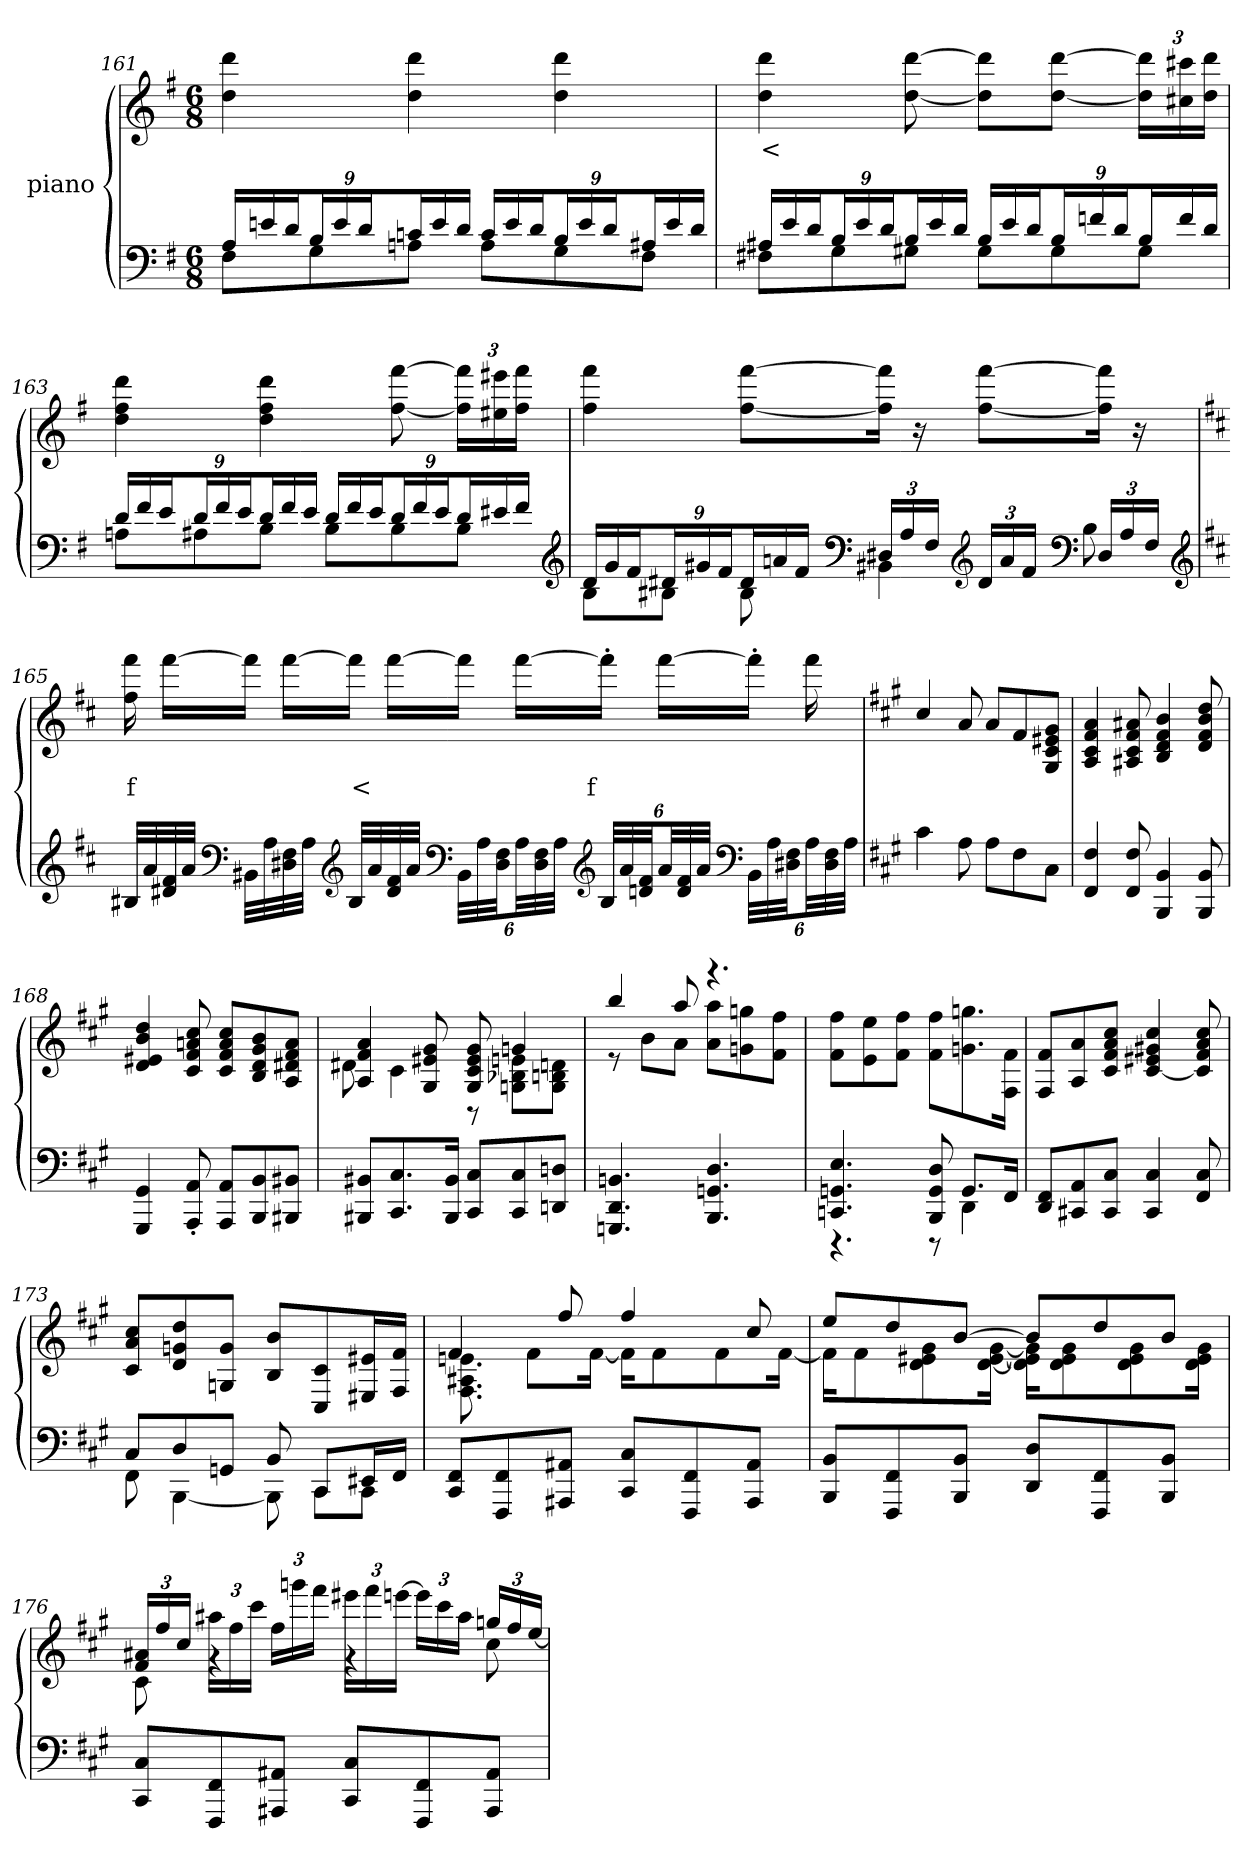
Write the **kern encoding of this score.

**kern	**kern	**text
*part2	*part1	*part1
*staff2	*staff1	*staff1
*	*I"piano	*
*clefF4	*clefG2	*
*k[f#]	*k[f#]	*
*M6/8	*M6/8	*
=161	=161	=161
*^	*	*
24A/LL	8F#\L	4dd\ 4ddd\	.
24en/	.	.	.
24d/J	.	.	.
24B/L	8G\	.	.
24e/	.	.	.
24d/J	.	.	.
24cn/L	8An\J	4dd\ 4ddd\	.
24e/	.	.	.
24d/JJ	.	.	.
24c/LL	8A\L	.	.
24e/	.	.	.
24d/J	.	.	.
24B/L	8G\	4dd\ 4ddd\	.
24e/	.	.	.
24d/J	.	.	.
24A#X/L	8F#\J	.	.
24e/	.	.	.
24d/JJ	.	.	.
=162	=162	=162	=162
24A#X/LL	8F#X\L	4dd\ 4ddd\	<
24e/	.	.	.
24d/J	.	.	.
24B/L	8G\	.	.
24e/	.	.	.
24d/J	.	.	.
24B/L	8G#X\J	[8dd\ [8ddd\	.
24e/	.	.	.
24d/JJ	.	.	.
24B/LL	8G#\L	8dd\] 8ddd\]L	.
24e/	.	.	.
24d/J	.	.	.
24B/L	8G#\	[8dd\ [8ddd\J	.
24fn/	.	.	.
24d/J	.	.	.
24B/L	8G#\J	24dd\] 24ddd\]LL	.
24f/	.	24cc#X\ 24ccc#X\	.
24d/JJ	.	24dd\ 24ddd\JJ	.
=163	=163	=163	=163
24d/LL	8An\L	4dd\ 4ff#\ 4ddd\	.
24f#/	.	.	.
24e/J	.	.	.
24d/L	8A#X\	.	.
24f#/	.	.	.
24e/J	.	.	.
24d/L	8B\J	4dd\ 4ff#\ 4ddd\	.
24f#/	.	.	.
24e/JJ	.	.	.
24d/LL	8B\L	.	.
24f#/	.	.	.
24e/J	.	.	.
24d/L	8B\	[8ff#\ [8fff#\	.
24f#/	.	.	.
24e/J	.	.	.
24d/L	8B\J	24ff#\] 24fff#\]LL	.
24e#X/	.	24ee#X\ 24eee#X\	.
24f#/JJ	.	24ff#\ 24fff#\JJ	.
*clefG2	*	*	*
=164	=164	=164	=164
24d/LL	8B\L	4ff#\ 4fff#\	.
24g/	.	.	.
24f#/J	.	.	.
24d#X/L	8B#X\J	.	.
24g#X/	.	.	.
24f#/J	.	.	.
24d#/L	8B#\	[8ff#\ [8fff#\L	.
24an/	.	.	.
24f#/JJ	.	.	.
*clefF4	*	*	*
24D#/LL	4BB#\	16ff#\] 16fff#\]Jk	.
24A/	.	.	.
.	.	16r	.
24F#/JJ	.	.	.
*clefG2	*	*	*
24d#/LL	.	[8ff#\ [8fff#\L	.
24a/	.	.	.
24f#/JJ	.	.	.
*clefF4	*	*	*
24D#/LL	8B#\	16ff#\] 16fff#\]Jk	.
24A/	.	.	.
.	.	16r	.
24F#/JJ	.	.	.
*v	*v	*	*
*clefG2	*	*
=165	=165	=165
*k[f#c#]	*k[f#c#]	*
32B#X/LLL	16ff#\ 16fff#\	f
32a/	.	.
32d#X/ 32f#/	[16fff#\LL	.
32a/JJJ	.	.
*clefF4	*	*
32BB#\LLL	16fff#\JJ]	.
32A\	.	.
32D#\ 32F#\	[16fff#\LL	.
32A\JJJ	.	.
*clefG2	*	*
32B#/LLL	16fff#\JJ]	<
32a/	.	.
32d#/ 32f#/	[16fff#\LL	.
32a/JJJ	.	.
*clefF4	*	*
48BB#\LLL	16fff#\JJ]	.
48A\	.	.
48D#\ 48F#\JJ	.	.
48A\LL	[16fff#\LL	.
48D#\ 48F#\	.	.
48A\JJJ	.	.
*clefG2	*	*
48B#/LLL	16fff#'>\JJ]	f
48a/	.	.
48dn/ 48f#/JJ	.	.
48a/LL	[16fff#\LL	.
48d/ 48f#/	.	.
48a/JJJ	.	.
*clefF4	*	*
48BB#\LLL	16fff#'>\JJ]	.
48A\	.	.
48D#X\ 48F#\JJ	.	.
48A\LL	16fff#\	.
48D#\ 48F#\	.	.
48A\JJJ	.	.
=166	=166	=166
*k[f#c#g#]	*k[f#c#g#]	*
4c#\	4cc#/	.
8A\	8a/	.
8A\L	8a/L	.
8F#\	8f#/	.
8C#\J	8G#/ 8c#/ 8e#X/ 8g#/J	.
=167	=167	=167
4FF#/ 4F#/	4A/ 4c#/ 4f#/ 4a/	.
8FF#/ 8F#/	8A#X/ 8c#/ 8f#/ 8a#X/	.
4BBB/ 4BB/	4B/ 4d/ 4f#/ 4b/	.
8BBB/ 8BB/	8d/ 8f#/ 8b/ 8dd/	.
=168	=168	=168
4GGG#/ 4GG#/	4d/ 4e#X/ 4b/ 4dd/	.
8AAA/'> 8AA/'>	8c#/ 8f#/ 8an/ 8cc#/	.
8AAA/ 8AA/L	8c#/ 8f#/ 8a/ 8cc#/L	.
8BBB/ 8BB/	8B/ 8d/ 8g#/ 8b/	.
8BBB#X/ 8BB#X/J	8A/ 8d#X/ 8f#/ 8a/J	.
=169	=169	=169
*	*^	*
8BBB#X/ 8BB#X/L	4A/ 4f#/ 4a/	8d#X\	.
8.CC#/ 8.C#/	.	4c#\	.
.	8G#/ 8e#X/ 8g#/	.	.
16BBB#/ 16BB#/Jk	.	.	.
8CC#/ 8C#/L	8G#/ 8c#/ 8e#/ 8g#/	8r	.
8CC#/ 8C#/	4gn/	8Gn\ 8B-X\ 8en\L	.
8DDn/ 8Dn/J	.	8G\ 8Bn\ 8dn\J	.
=170	=170	=170	=170
4.GGGn/ 4.DD/ 4.BBn/	4bb/	8r	.
.	.	8b\L	.
.	8aa/	8a\J	.
4.BBB/ 4.GGn/ 4.D/	4.r	8a\ 8aa\L	.
.	.	8gn\ 8ggn\	.
.	.	8f#\ 8ff#\J	.
*	*v	*v	*
=171	=171	=171
*^	*	*
4.CCn/ 4.GGn/ 4.E/	4.r	8f#\ 8ff#\L	.
.	.	8e\ 8ee\	.
.	.	8f#\ 8ff#\J	.
8BBB/ 8GG/ 8D/	8r	8f#\ 8ff#\L	.
8.GG/L	4DD\	8.gn\ 8.ggn\	.
16FF#/Jk	.	16F#\ 16f#\Jk	.
*v	*v	*	*
=172	=172	=172
8DD/ 8FF#/L	8F#/ 8f#/L	.
8CC#X/ 8AA/	8A/ 8a/	.
8CC#/ 8C#/J	8c#/ 8f#/ 8a/ 8cc#/J	.
4CC#/ 4C#/	[4c#/ 4e#X/ 4g#X/ 4cc#/	.
8FF#/ 8C#/	8c#/] 8f#/ 8a/ 8cc#/	.
=173	=173	=173
*^	*	*
8C#/L	8FF#\	8c#/ 8a/ 8cc#/L	.
8D/	[4BBB\	8d/ 8gn/ 8dd/	.
8GGn/J	.	8Gn/ 8g/J	.
8BB/	8BBB\]	8B/ 8b/L	.
8CC#/L	8CC#\L	8C#/ 8c#/	.
16EE#X/L	8CC#\J	16E#X/ 16e#X/L	.
16FF#/JJ	.	16F#/ 16f#/JJ	.
*v	*v	*	*
=174	=174	=174
*	*^	*
8CC#/ 8FF#/L	4f#/	8.F#\ 8.A#X\ 8.en\	.
8FFF#/ 8FF#/	.	.	.
.	.	8f#\L	.
8AAA#X/ 8AA#X/J	8ff#/	.	.
.	.	[16f#\Jk	.
8CC#/ 8C#/L	4ff#/	16f#\KL]	.
.	.	8f#\	.
8FFF#/ 8FF#/	.	.	.
.	.	8f#\	.
8AAA#/ 8AA#/J	8cc#/	.	.
.	.	[16f#\Jk	.
=175	=175	=175	=175
8BBB/ 8BB/L	8ee/L	16f#\KL]	.
.	.	8f#\	.
8FFF#/ 8FF#/	8dd/	.	.
.	.	8d\ 8e#X\ 8g#\	.
8BBB/ 8BB/J	[8b/J	.	.
.	.	[16d\ [16e#\ [16g#\Jk	.
8DD/ 8D/L	8b/L]	16d\] 16e#\] 16g#\]KL	.
.	.	8d\ 8e#\ 8g#\	.
8FFF#/ 8FF#/	8dd/	.	.
.	.	8d\ 8e#\ 8g#\	.
8BBB/ 8BB/J	8b/J	.	.
.	.	16d\ 16e#\ 16g#\Jk	.
=176	=176	=176	=176
8CC#/ 8C#/L	8c#\	24f#/ 24a#/LL	.
.	.	24ff#/	.
.	.	24cc#/JJ	.
8FFF#/ 8FF#/	24aa#X\LL	4r	.
.	24ff#\	.	.
.	24ccc#\JJ	.	.
8AAA#X/ 8AA#X/J	24ff#\LL	.	.
.	24gggn\	.	.
.	24fff#\JJ	.	.
8CC#/ 8C#/L	24eee#X\LL	4r	.
.	24fff#\	.	.
.	[24eeen\JJ	.	.
8FFF#/ 8FF#/	24eee\LL]	.	.
.	24ccc#\	.	.
.	24aa#\JJ	.	.
8AAA#/ 8AA#/J	8cc#\	24ggn/LL	.
.	.	24ff#/	.
.	.	[24ee/JJ	.
*	*v	*v	*
=	=	=
*-	*-	*-
